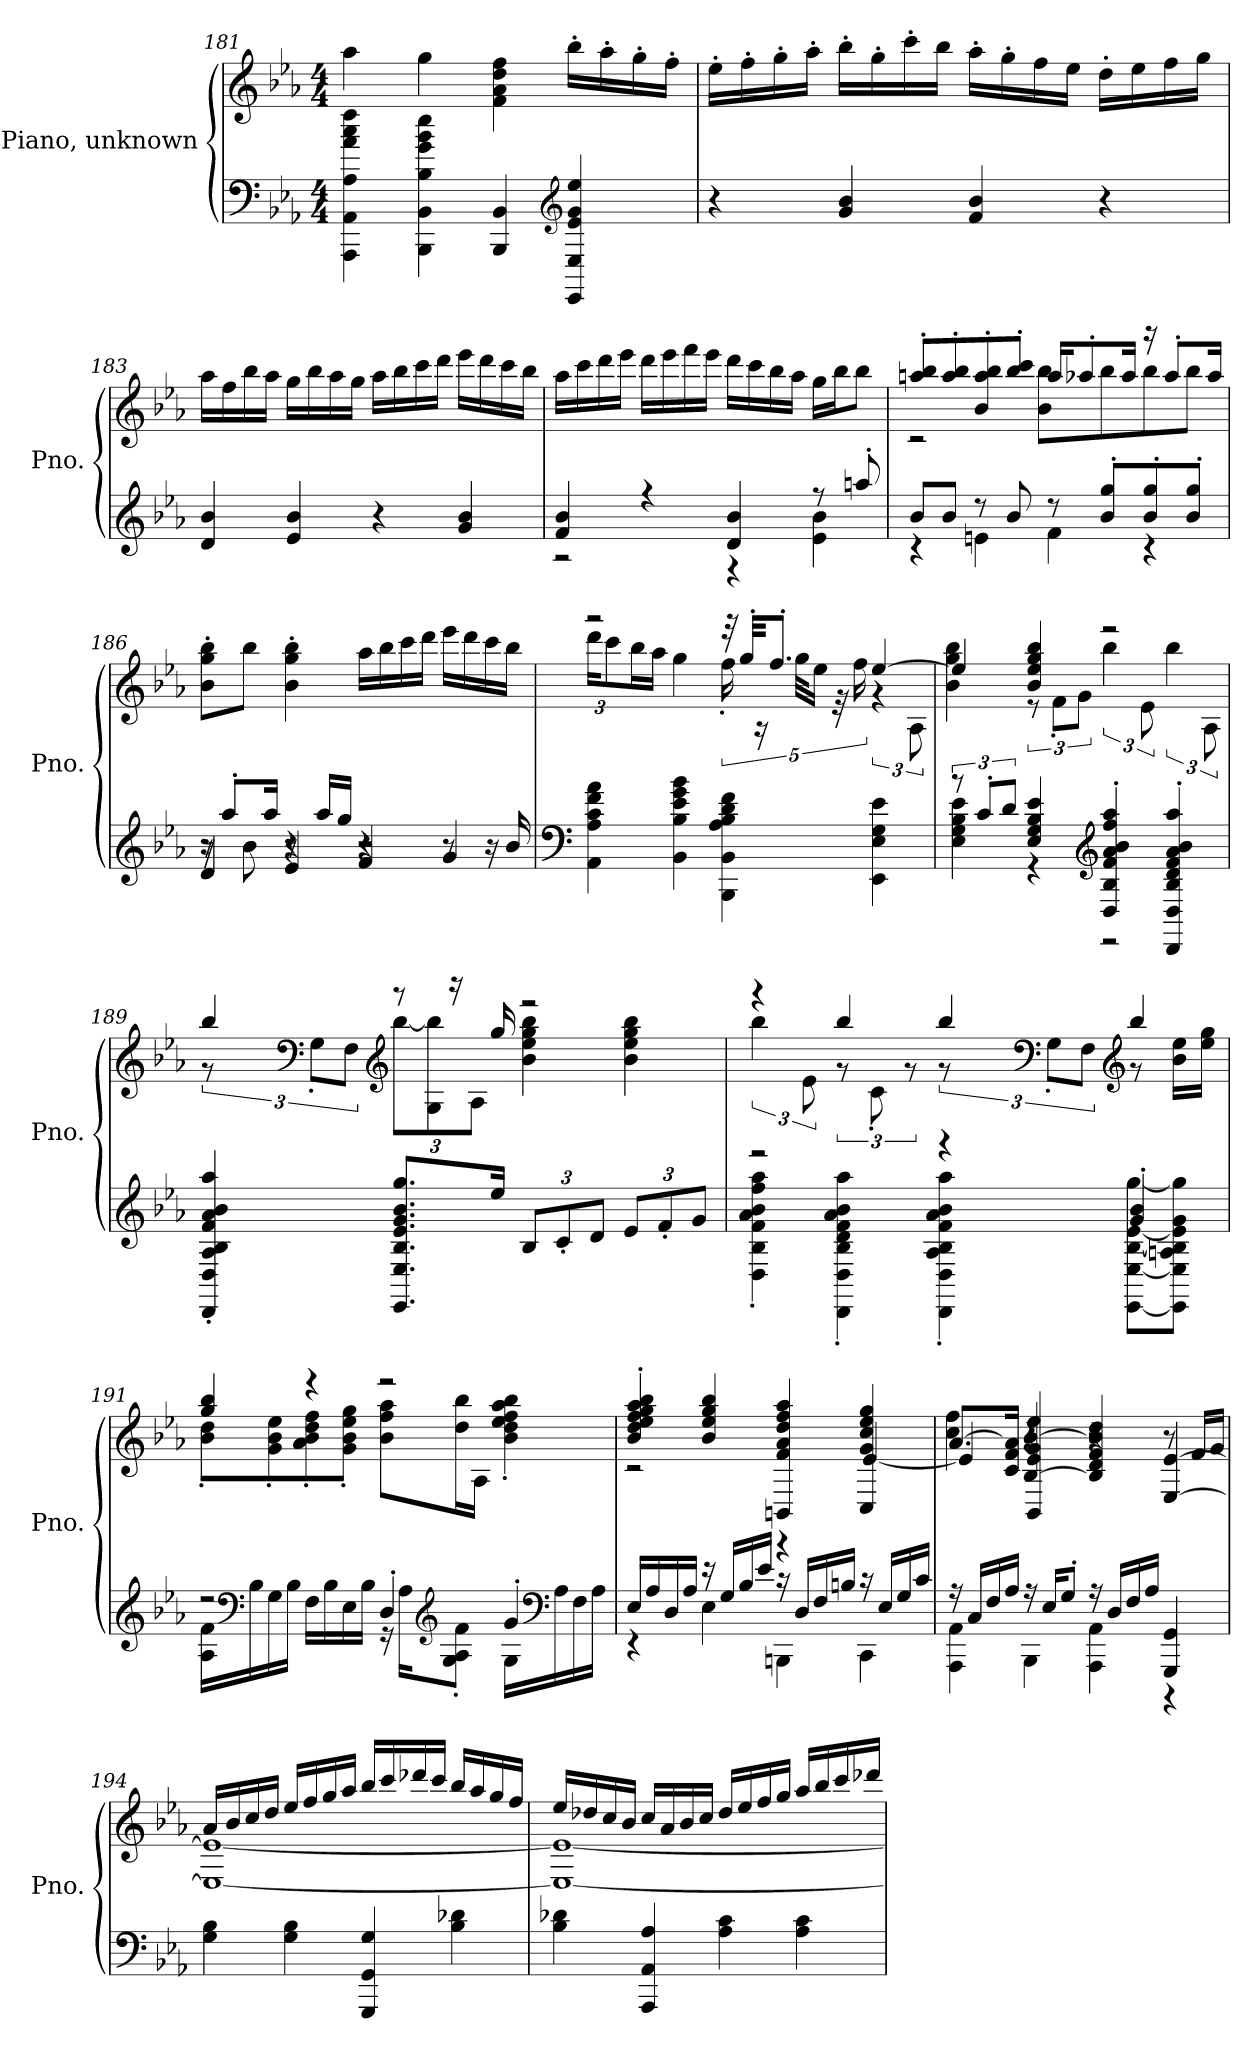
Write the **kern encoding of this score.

**kern	**kern
*part1	*part1
*staff2	*staff1
*I"Piano, unknown	*
*I'Pno.	*
!!LO:LB:g=z
*clefF4	*clefG2
*k[b-e-a-]	*k[b-e-a-]
*M4/4	*M4/4
=181	=181
4AAA-\ 4AA-\ 4A-\ 4a-\ 4cc\ 4ff\	4aa-\
4BBB-\ 4BB-\ 4B-\ 4g\ 4b-\ 4ee-\	4gg\
4BBB-/ 4BB-/	4f\ 4a-\ 4dd\ 4ff\
*clefG2	*
4EE-/ 4E-/ 4e-/ 4g/ 4ee-/	16bb-'\LL
.	16aa-'\
.	16gg'\
.	16ff'\JJ
=182	=182
4r	16ee-'\LL
.	16ff'\
.	16gg'\
.	16aa-'\JJ
4g/ 4b-/	16bb-'\LL
.	16gg'\
.	16ccc'\
.	16bb-\JJ
4f/ 4b-/	16aa-'\LL
.	16gg'\
.	16ff\
.	16ee-\JJ
4r	16dd'\LL
.	16ee-\
.	16ff\
.	16gg\JJ
!!LO:PB:g=z
=183	=183
4d/ 4b-/	16aa-\LL
.	16ff\
.	16bb-\
.	16aa-\JJ
4e-/ 4b-/	16gg\LL
.	16bb-\
.	16aa-\
.	16gg\JJ
4r	16aa-\LL
.	16bb-\
.	16ccc\
.	16ddd\JJ
4g/ 4b-/	16eee-\LL
.	16ddd\
.	16ccc\
.	16bb-\JJ
=184	=184
*^	*
4f/ 4b-/	2r	16aa-\LL
.	.	16ccc\
.	.	16ddd\
.	.	16eee-\JJ
4r	.	16ddd\LL
.	.	16eee-\
.	.	16fff\
.	.	16eee-\JJ
4d/ 4b-/	4r	16ddd\LL
.	.	16ccc\
.	.	16bb-\
.	.	16aa-\JJ
8r	4e-\ 4b-\	16gg\LL
.	.	16bb-\J
8aan'/	.	8bb-\J
!!LO:LB:g=z
=185	=185	=185
*	*	*^
8b-/L	4r	8aan/' 8bb-/'L	2r
8b-/J	.	8aa/' 8bb-/'	.
8r	4en\	8b-/' 8aa/' 8bb-/'	.
8b-/	.	8bb-/' 8ccc/'J	.
8r	4f\	16aa/KL	8b-\ 8bb-\L
.	.	8aa-X'/	.
8b-/' 8gg/'L	.	.	8bb-\
.	.	16aa-/Jk	.
8b-/' 8gg/'	4r	16r	8bb-\
.	.	8aa-'/L	.
8b-/' 8gg/'J	.	.	8bb-\J
.	.	16aa-/Jk	.
*	*	*v	*v
=186	=186	=186
*	*^	*
16r	8r	4d/	8b-\' 8gg\' 8bb-\'L
8aa-'/L	.	.	.
.	8b-\	.	8bb-\J
16aa-/Jk	.	.	.
8r	4r	4e-/	4b-\' 4gg\' 4bb-\'
16aa-/LL	.	.	.
16gg/JJ	.	.	.
4f/	2r	4r	16aa-\LL
.	.	.	16bb-\
.	.	.	16ccc\
.	.	.	16ddd\JJ
8r	.	4g/	16eee-\LL
.	.	.	16ddd\
16r	.	.	16ccc\
16b-/	.	.	16bb-\JJ
*v	*v	*v	*
!!LO:LB:g=z
=187	=187
*clefF4	*
*	*^
*	*	*Xbrackettup
4AA-\ 4A-\ 4c\ 4f\ 4a-\	2r	24ddd\KL
.	.	12ccc\
.	.	16bb-\L
.	.	16aa-\JJ
4BB-\ 4B-\ 4e-\ 4g\ 4b-\	.	4gg\
*	*	*brackettup
4BBB-\ 4BB-\ 4A-\ 4B-\ 4d\ 4f\	32r	20ff'\
.	32gg'/KKL	.
.	.	20r
.	8.ff'/J	.
.	.	40gg\KLL
.	.	20ee-\JJ
.	.	40r
.	.	20ff\
4EE-\ 4E-\ 4G\ 4e-\	[4ee-/	6r
.	.	12A-\
=188	=188	=188
*^	*	*
12r	4E-\ 4G\ 4B-\ 4e-\	4ee-/]	4b-\ 4gg\ 4bb-\
12c'/L	.	.	.
12d/J	.	.	.
4E-/ 4G/ 4B-/ 4e-/	4r	4b-/ 4ee-/ 4gg/ 4bb-/	12r
.	.	.	12f'\L
.	.	.	12g\J
*clefG2	*	*	*
4D/' 4B-/' 4f/' 4a-/' 4b-/' 4ff/' 4aa-/'	2r	2r	6bb-\
.	.	.	12e-\
4DD/' 4D/' 4B-/' 4d/' 4f/' 4a-/' 4b-/' 4aa-/'	.	.	6bb-\
.	.	.	12A-\
*v	*v	*	*
!!LO:LB:g=z	!!
=189	=189	=189
4DD/' 4D/' 4A-/' 4B-/' 4f/' 4a-/' 4b-/' 4aa-/'	4bb-/	12r
*	*clefF4	*
.	.	12G'\L
.	.	12F\J
*	*clefG2	*
*	*	*Xbrackettup
8.EE-/ 8.E-/ 8.B-/ 8.e-/ 8.g/ 8.b-/ 8.gg/L	8r	[12bb-\L
.	.	12G\ 12bb-\]
.	16r	.
.	.	12A-\J
16ee-/Jk	16gg/	.
*Xbrackettup	*	*
12B-/L	2r	4b-\ 4ee-\ 4gg\ 4bb-\
12c'/	.	.
12d/J	.	.
12e-/L	.	4b-\ 4ee-\ 4gg\ 4bb-\
12f'/	.	.
12g/J	.	.
=190	=190	=190
*^	*	*
*	*	*	*brackettup
2r	4D\' 4B-\' 4f\' 4a-\' 4b-\' 4ff\' 4aa-\'	4r	6bb-\
.	.	.	12e-\
.	4DD\' 4D\' 4B-\' 4d\' 4f\' 4a-\' 4b-\' 4aa-\'	4bb-/	12r
.	.	.	12c'\
.	.	.	12r
4r	4DD\' 4D\' 4A-\' 4B-\' 4f\' 4a-\' 4b-\' 4aa-\'	4bb-/	12r
*	*	*clefF4	*
.	.	.	12G'\L
.	.	.	12F\J
*	*	*clefG2	*
4g/' 4b-/'	[8EE-\ [8E-\ [8B-\ [8e-\ [8gg\L	4bb-/	8r
.	8EE-\] 8E-\] 8An\ 8B-\] 8e-\] 8g\ 8gg\]J	.	16b-\ 16ee-\LL
.	.	.	16ee-\ 16gg\JJ
!!LO:LB:g=z	!!
=191	=191	=191	=191
2r	16A-\ 16f\LL	4gg/ 4bb-/	8b-\' 8dd\'L
*clefF4	*	*	*
.	16B-\	.	.
.	16G\	.	8g\' 8b-\' 8ee-\'
.	16B-\JJ	.	.
.	16F\LL	4r	8a-\' 8b-\' 8dd\' 8ff\'
.	16B-\	.	.
.	16E-\	.	8g\' 8b-\' 8ee-\' 8gg\'J
.	16B-\JJ	.	.
4D'/	16r	2r	8b-\ 8ff\ 8aa-\L
.	16A-\KL	.	.
*clefG2	*	*	*
.	8G\' 8A-\' 8f\'J	.	16dd\ 16bb-\L
.	.	.	16A-\JJ
4g'/	16G\LL	.	4b-\' 4dd\' 4ee-\' 4ff\' 4aa-\' 4bb-\'
*clefF4	*	*	*
.	16A-\	.	.
.	16F\	.	.
.	16A-\JJ	.	.
=192	=192	=192	=192
16E-/LL	4r	4b-/' 4dd/' 4ee-/' 4ff/' 4gg/' 4aa-/' 4bb-/'	2r
16A-/	.	.	.
16D/	.	.	.
16A-/JJ	.	.	.
16r	4E-\	4b-/ 4ee-/ 4gg/ 4bb-/	.
16G/LL	.	.	.
16B-/	.	.	.
16e-/JJ	.	.	.
16r	4BBBn\	4BBn/ 4f/ 4a-/ 4dd/ 4ff/ 4aa-/	4r
16D/LL	.	.	.
16F/	.	.	.
16Bn/JJ	.	.	.
16r	4CC\	4C/ 4g/ 4cc/ 4ee-/ 4gg/	[4e-/
16E-/LL	.	.	.
16G/	.	.	.
16c/JJ	.	.	.
!!LO:LB:g=z
=193	=193	=193	=193
*	*	*	*^
16r	4AAA-\ 4AA-\	[8.a-/L	4cc\ 4ff\	4e-/]
16C/LL	.	.	.	.
16F/	.	.	.	.
16A-/JJ	.	16c/ 16f/ 16a-/]Jk	.	.
16r	4BBB-\	[4B-/ [4b-/	4r	4BB-/ 4e-/ 4g/ 4ee-/
16E-/KL	.	.	.	.
8G'/J	.	.	.	.
16r	4AAA-\ 4AA-\	4B-/] 4d/ 4f/ 4b-/] 4dd/	2r	4r
16D/LL	.	.	.	.
16F/	.	.	.	.
16A-/JJ	.	.	.	.
4GGG/ 4GG/	4r	8r	.	[4E-/ [4e-/
.	.	16f/LL	.	.
.	.	16g/JJ	.	.
*v	*v	*	*	*
*	*	*v	*v
=194	=194	=194
4G\ 4B-\	16a-/LL	1E-_ 1e-_
.	16b-/	.
.	16cc/	.
.	16dd/JJ	.
4G\ 4B-\	16ee-/LL	.
.	16ff/	.
.	16gg/	.
.	16aa-/JJ	.
4GGG/ 4GG/ 4G/	16bb-/LL	.
.	16ccc/	.
.	16ddd-X/	.
.	16ccc/JJ	.
4B-\ 4d-X\	16bb-/LL	.
.	16aa-/	.
.	16gg/	.
.	16ff/JJ	.
!!LO:PB:g=z	!!
=195	=195	=195
4B-\ 4d-X\	16ee-/LL	1E-_ 1e-_
.	16dd-X/	.
.	16cc/	.
.	16b-/JJ	.
4AAA-/ 4AA-/ 4A-/	16cc/LL	.
.	16a-/	.
.	16b-/	.
.	16cc/JJ	.
4A-\ 4c\	16dd-/LL	.
.	16ee-/	.
.	16ff/	.
.	16gg/JJ	.
4A-\ 4c\	16aa-/LL	.
.	16bb-/	.
.	16ccc/	.
.	16ddd-X/JJ	.
*	*v	*v
=	=
*-	*-
